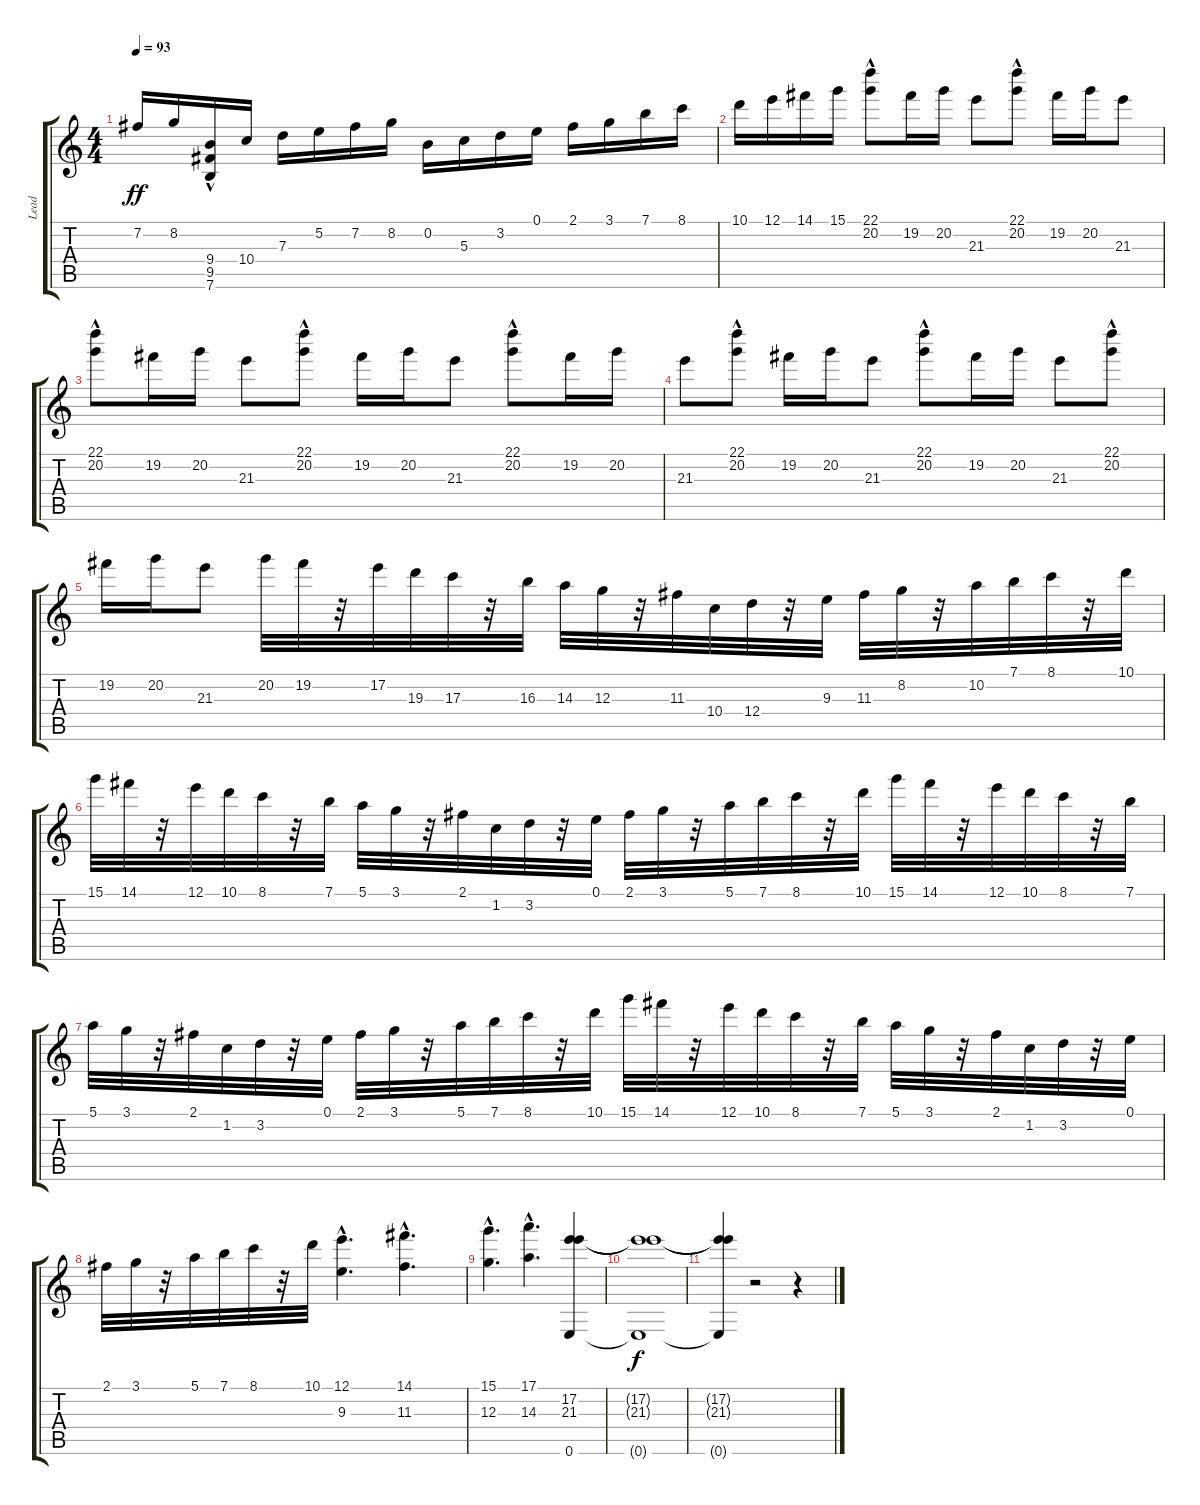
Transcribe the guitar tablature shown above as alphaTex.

\track ("Lead" "Lead") {instrument distortionguitar}
\staff {score tabs}
\tuning (E4 B3 G3 D3 A2 E2) {hide}
\ts (4 4)
\tempo 93
\clef g2
\ks c
7.2.16{dy ff} 8.2.16 (9.4 9.5{hac} 7.6{hac}).16 10.4.16 7.3.16 5.2.16 7.2.16 8.2.16 0.2.16 5.3.16 3.2.16 0.1.16 2.1.16 3.1.16 7.1.16 8.1.16 |
10.1.16 12.1.16 14.1.16 15.1.16 (22.1{hac} 20.2).8 19.2.16 20.2.16 21.3.8 (22.1{hac} 20.2).8 19.2.16 20.2.16 21.3.8 |
(22.1{hac} 20.2).8 19.2.16 20.2.16 21.3.8 (22.1{hac} 20.2).8 19.2.16 20.2.16 21.3.8 (22.1{hac} 20.2).8 19.2.16 20.2.16 |
21.3.8 (22.1{hac} 20.2).8 19.2.16 20.2.16 21.3.8 (22.1{hac} 20.2).8 19.2.16 20.2.16 21.3.8 (22.1{hac} 20.2).8 |
19.2.16 20.2.16 21.3.8 20.2.32 19.2.32 r.32 17.2.32 19.3.32 17.3.32 r.32 16.3.32 14.3.32 12.3.32 r.32 11.3.32 10.4.32 12.4.32 r.32 9.3.32 11.3.32 8.2.32 r.32 10.2.32 7.1.32 8.1.32 r.32 10.1.32 |
15.1.32 14.1.32 r.32 12.1.32 10.1.32 8.1.32 r.32 7.1.32 5.1.32 3.1.32 r.32 2.1.32 1.2.32 3.2.32 r.32 0.1.32 2.1.32 3.1.32 r.32 5.1.32 7.1.32 8.1.32 r.32 10.1.32 15.1.32 14.1.32 r.32 12.1.32 10.1.32 8.1.32 r.32 7.1.32 |
5.1.32 3.1.32 r.32 2.1.32 1.2.32 3.2.32 r.32 0.1.32 2.1.32 3.1.32 r.32 5.1.32 7.1.32 8.1.32 r.32 10.1.32 15.1.32 14.1.32 r.32 12.1.32 10.1.32 8.1.32 r.32 7.1.32 5.1.32 3.1.32 r.32 2.1.32 1.2.32 3.2.32 r.32 0.1.32 |
2.1.32 3.1.32 r.32 5.1.32 7.1.32 8.1.32 r.32 10.1.32 (12.1{hac} 9.3{hac}).4{d} (14.1{hac} 11.3{hac}).4{d} |
(15.1{hac} 12.3{hac}).4{d} (17.1{hac} 14.3{hac}).4{d} (17.2 21.3 0.6).4 |
(17.2{t} 21.3{t} 0.6{t}).1{dy f} |
(17.2{t} 21.3{t} 0.6{t}).4 r.2 r.4
